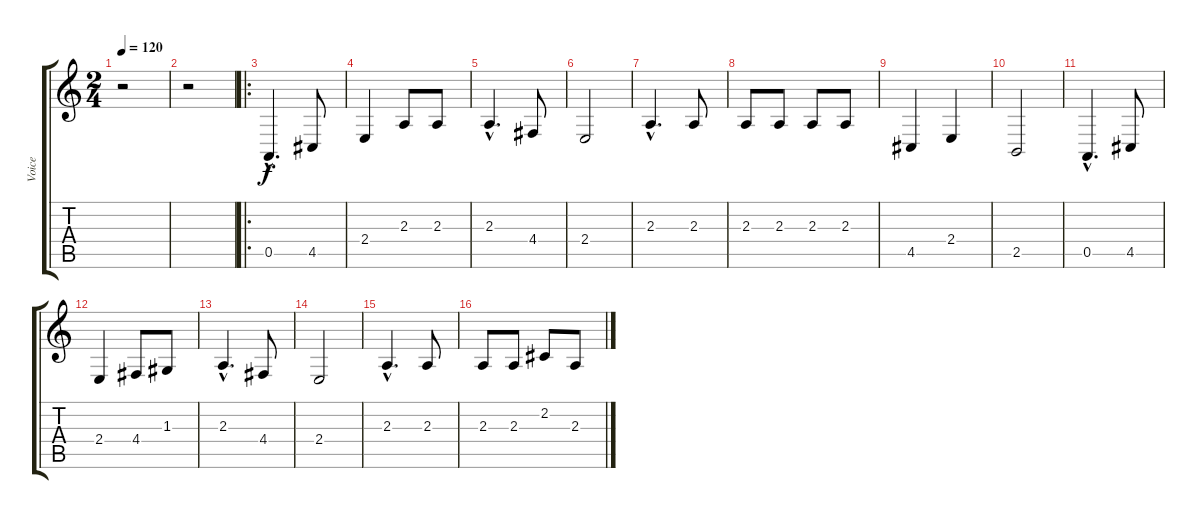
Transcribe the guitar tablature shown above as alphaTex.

\track ("Voice" "Voice") {instrument voiceoohs}
\staff {score tabs}
\tuning (E4 B3 G3 D3 A2 E2) {hide}
\ts (2 4)
\tempo 120
\clef g2
\ks c
r.2{dy f instrument voiceoohs} |
r.2 |
\ro
0.5{hac}.4{d} 4.5.8 |
2.4.4 2.3.8 2.3.8 |
2.3{hac}.4{d} 4.4.8 |
2.4.2 |
2.3{hac}.4{d} 2.3.8 |
2.3.8 2.3.8 2.3.8 2.3.8 |
4.5.4 2.4.4 |
2.5.2 |
0.5{hac}.4{d} 4.5.8 |
2.4.4 4.4.8 1.3.8 |
2.3{hac}.4{d} 4.4.8 |
2.4.2 |
2.3{hac}.4{d} 2.3.8 |
2.3.8 2.3.8 2.2.8 2.3.8
